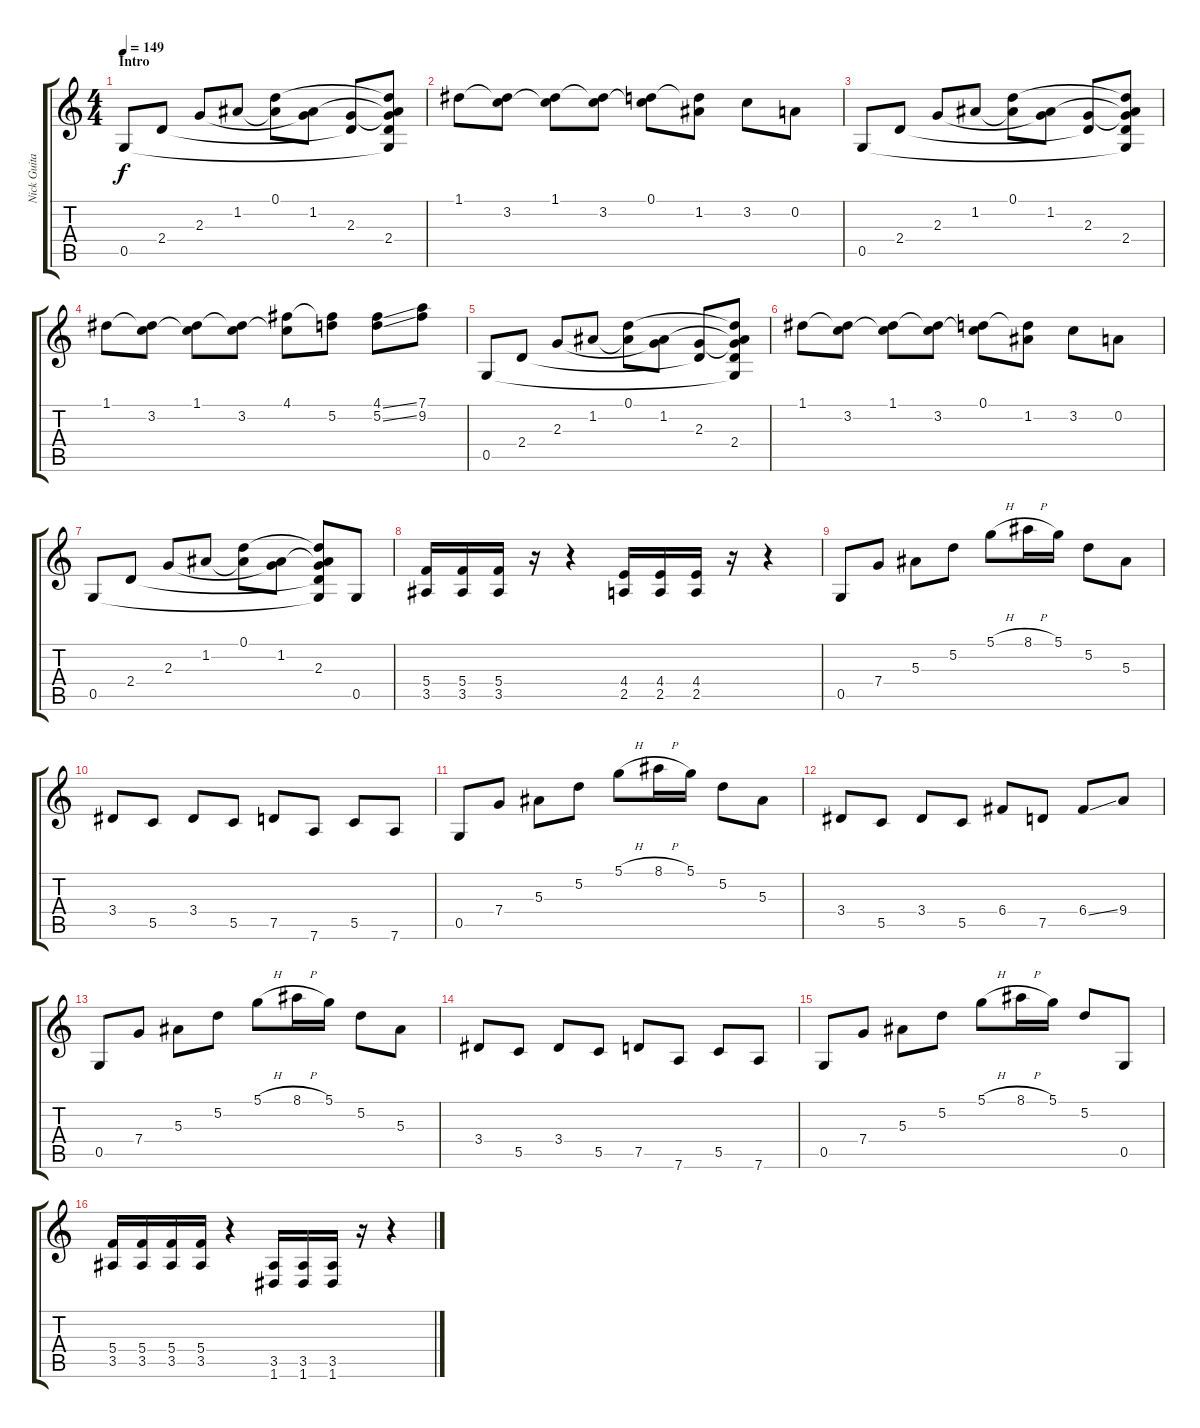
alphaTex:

\track ("Nick Guitar 1" "Nick Guita") {instrument distortionguitar}
\staff {score tabs}
\tuning (D4 A3 F3 C3 G2 D2) {hide}
\ts (4 4)
\section ("" "Intro")
\tempo 149
\clef g2
\ks c
0.5.8{dy f instrument electricguitarclean} 2.4.8 2.3.8 1.2.8 (0.1 1.2{t}).8 (1.2 2.3{t}).8 (2.3 2.4{t}).8 (0.1{t} 1.2{t} 2.3{t} 2.4 0.5{t}).8 |
1.1.8 (1.1{t} 3.2).8 (1.1 3.2{t}).8 (1.1{t} 3.2).8 (0.1 3.2{t}).8 (0.1{t} 1.2).8 3.2.8 0.2.8 |
0.5.8 2.4.8 2.3.8 1.2.8 (0.1 1.2{t}).8 (1.2 2.3{t}).8 (2.3 2.4{t}).8 (0.1{t} 1.2{t} 2.3{t} 2.4 0.5{t}).8 |
1.1.8 (1.1{t} 3.2).8 (1.1 3.2{t}).8 (1.1{t} 3.2).8 (4.1 3.2{t}).8 (4.1{t} 5.2).8 (4.1{ss} 5.2{ss}).8 (7.1 9.2).8 |
0.5.8 2.4.8 2.3.8 1.2.8 (0.1 1.2{t}).8 (1.2 2.3{t}).8 (2.3 2.4{t}).8 (0.1{t} 1.2{t} 2.3{t} 2.4 0.5{t}).8 |
1.1.8 (1.1{t} 3.2).8 (1.1 3.2{t}).8 (1.1{t} 3.2).8 (0.1 3.2{t}).8 (0.1{t} 1.2).8 3.2.8 0.2.8 |
0.5.8 2.4.8 2.3.8 1.2.8 (0.1 1.2{t}).8 (1.2 2.3{t}).8 (0.1{t} 1.2{t} 2.3 2.4{t} 0.5{t}).8 0.5.8{instrument distortionguitar} |
(5.4 3.5).16 (5.4 3.5).16 (5.4 3.5).16 r.16 r.4 (4.4 2.5).16 (4.4 2.5).16 (4.4 2.5).16 r.16 r.4 |
0.5.8 7.4.8 5.3.8 5.2.8 5.1{h}.8 8.1{h}.16 5.1.16 5.2.8 5.3.8 |
3.4.8 5.5.8 3.4.8 5.5.8 7.5.8 7.6.8 5.5.8 7.6.8 |
0.5.8 7.4.8 5.3.8 5.2.8 5.1{h}.8 8.1{h}.16 5.1.16 5.2.8 5.3.8 |
3.4.8 5.5.8 3.4.8 5.5.8 6.4.8 7.5.8 6.4{ss}.8 9.4.8 |
0.5.8 7.4.8 5.3.8 5.2.8 5.1{h}.8 8.1{h}.16 5.1.16 5.2.8 5.3.8 |
3.4.8 5.5.8 3.4.8 5.5.8 7.5.8 7.6.8 5.5.8 7.6.8 |
0.5.8 7.4.8 5.3.8 5.2.8 5.1{h}.8 8.1{h}.16 5.1.16 5.2.8 0.5.8 |
(5.4 3.5).16 (5.4 3.5).16 (5.4 3.5).16 (5.4 3.5).16 r.4 (3.5 1.6).16 (3.5 1.6).16 (3.5 1.6).16 r.16 r.4
